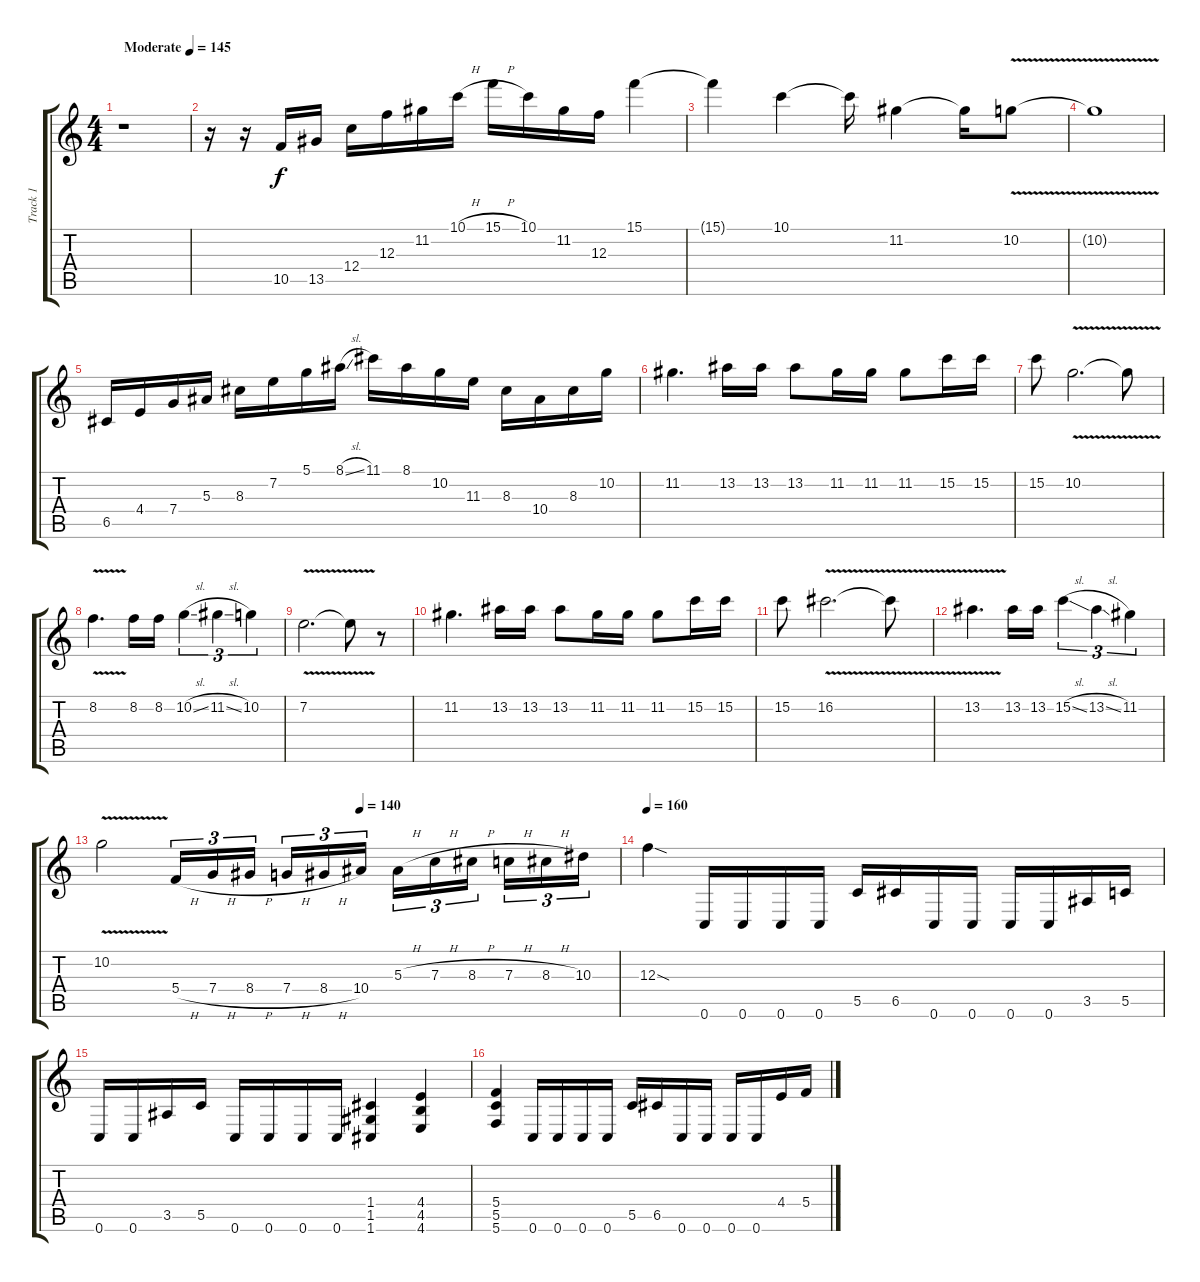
\track ("Track 1" "Track 1") {instrument distortionguitar}
\staff {score tabs}
\tuning (D4 A3 F3 C3 G2 C2) {hide}
\ts (4 4)
\tempo (145 "Moderate")
\clef g2
\ks c
r.1{dy f instrument distortionguitar} |
r.16 r.16 10.5.16 13.5.16 12.4.16 12.3.16 11.2.16 10.1{h}.16 15.1{h}.16 10.1.16 11.2.16 12.3.16 15.1.4 |
15.1{t}.4 10.1.4 10.1{t}.16 11.2.4 11.2{t}.16 10.2{v}.8 |
10.2{t}.1 |
6.5.16 4.4.16 7.4.16 5.3.16 8.3.16 7.2.16 5.1.16 8.1{sl}.16 11.1.16 8.1.16 10.2.16 11.3.16 8.3.16 10.4.16 8.3.16 10.2.16 |
11.2.4{d} 13.2.16 13.2.16 13.2.8 11.2.16 11.2.16 11.2.8 15.2.16 15.2.16 |
15.2.8 10.2{v}.2{d} 10.2{t}.8 |
8.2{v}.4{d} 8.2.16 8.2.16 10.2{sl}.4{tu (3 2)} 11.2{sl}.4{tu (3 2)} 10.2.4{tu (3 2)} |
7.2{v}.2{d} 7.2{t}.8 r.8 |
11.2.4{d} 13.2.16 13.2.16 13.2.8 11.2.16 11.2.16 11.2.8 15.2.16 15.2.16 |
15.2.8 16.2{v}.2{d} 16.2{t}.8 |
13.2{v}.4{d} 13.2.16 13.2.16 15.2{sl}.4{tu (3 2)} 13.2{sl}.4{tu (3 2)} 11.2.4{tu (3 2)} |
\tempo (140 0.5)
10.2{v}.2 5.4{h}.16{tu (3 2)} 7.4{h}.16{tu (3 2)} 8.4{h}.16{tu (3 2) beam splitsecondary} 7.4{h}.16{tu (3 2)} 8.4{h}.16{tu (3 2)} 10.4.16{tu (3 2)} 5.3{h}.16{tu (3 2)} 7.3{h}.16{tu (3 2)} 8.3{h}.16{tu (3 2) beam splitsecondary} 7.3{h}.16{tu (3 2)} 8.3{h}.16{tu (3 2)} 10.3.16{tu (3 2)} |
\tempo 160
12.3{sod}.4 0.6.16 0.6.16 0.6.16 0.6.16 5.5.16 6.5.16 0.6.16 0.6.16 0.6.16 0.6.16 3.5.16 5.5.16 |
0.6.16 0.6.16 3.5.16 5.5.16 0.6.16 0.6.16 0.6.16 0.6.16 (1.4 1.5 1.6).4 (4.4 4.5 4.6).4 |
(5.4 5.5 5.6).4 0.6.16 0.6.16 0.6.16 0.6.16 5.5.16 6.5.16 0.6.16 0.6.16 0.6.16 0.6.16 4.4.16 5.4.16
